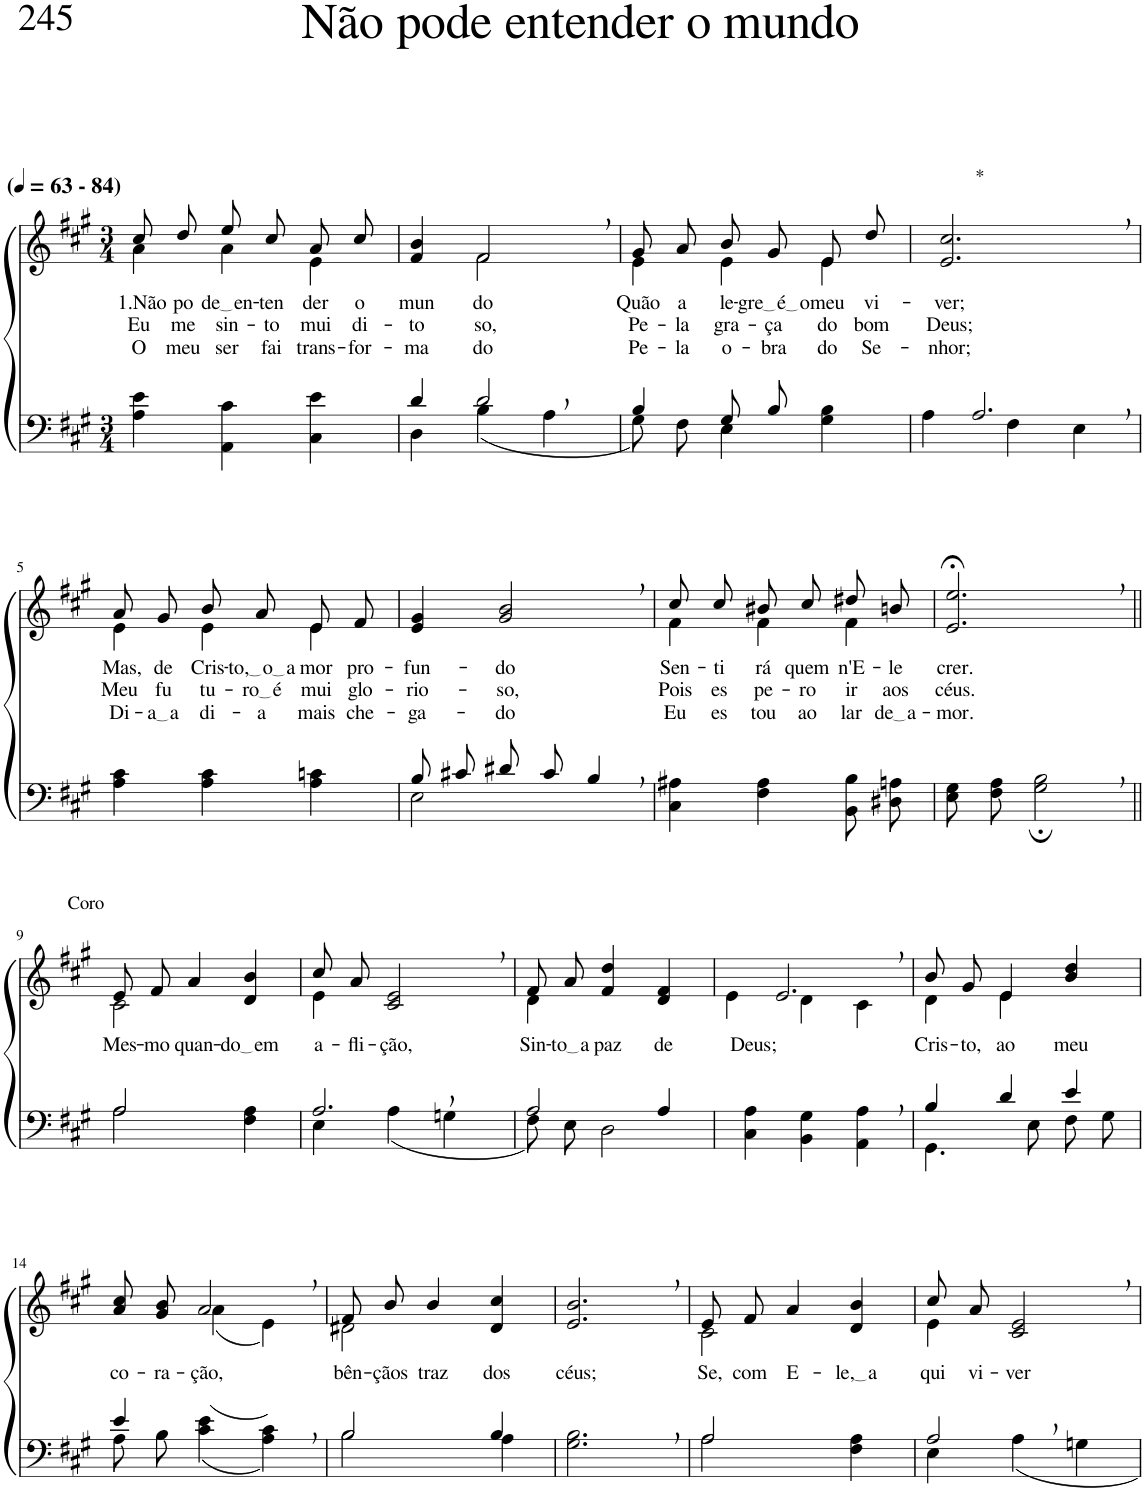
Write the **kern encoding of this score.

**kern	**kern	**text	**text	**text
*part2	*part1	*part1	*part1	*part1
*staff2	*staff1	*staff1	*staff1	*staff1
*I"Parte III e IV	*I"Parte I e II	*	*	*
*clefF4	*clefG2	*	*	*
*Trd1c2	*Trd1c2	*	*	*
*k[f#c#g#]	*k[f#c#g#]	*	*	*
*M3/4	*M3/4	*	*	*
*MM63	*MM63	*	*	*
=1	=1	=1	=1	=1
*	*^	*	*	*
!	!LO:TX:a:B:t=(	!	!	!	!
!	!LO:TX:a:B:t=- 84)	!	!	!	!
!	!	!	!LO:LY:b	!LO:LY:b	!LO:LY:b
4A\ 4e\	8cc#/L	4a\	1.Não	Eu	O
!	!	!	!LO:LY:b	!LO:LY:b	!LO:LY:b
.	8dd/J	.	po-	me	meu
!	!	!	!LO:LY:b	!LO:LY:b	!LO:LY:b
4AA\ 4c#\	8ee/L	4a\	de en	sin-	ser
!	!	!	!LO:LY:b	!LO:LY:b	!LO:LY:b
.	8cc#/J	.	ten-	-to	fai
!	!	!	!LO:LY:b	!LO:LY:b	!LO:LY:b
4C#\ 4e\	8a/L	4e\	-der	mui	trans-
!	!	!	!LO:LY:b	!LO:LY:b	!LO:LY:b
.	8cc#/J	.	o	di-	-for-
=2	=2	=2	=2	=2	=2
*^	*	*	*	*	*
!	!	!	!	!LO:LY:b	!LO:LY:b	!LO:LY:b
4d/	4D\	4f#/ 4b/	4ryy	mun-	-to-	-ma-
!	!	!	!	!LO:LY:b	!LO:LY:b	!LO:LY:b
2d,/	(4B\	2f#,/	2f#\	-do	so,	-do
.	4A\	.	.	.	.	.
=3	=3	=3	=3	=3	=3	=3
!	!	!	!	!LO:LY:b	!LO:LY:b	!LO:LY:b
4B/	8G#\L)	8g#/L	4e\	Quão	Pe-	Pe-
!	!	!	!	!LO:LY:b	!LO:LY:b	!LO:LY:b
.	8F#\J	8a/J	.	a-	-la	-la
!	!	!	!	!LO:LY:b	!LO:LY:b	!LO:LY:b
8G#/L	4E\	8b/L	4e\	-le-	gra-	o-
!	!	!	!	!LO:LY:b	!LO:LY:b	!LO:LY:b
8B/J	.	8g#/J	.	gre é o	-ça	-bra
!	!	!	!	!LO:LY:b	!LO:LY:b	!LO:LY:b
4ryy	4G#\ 4B\	8e/L	4e\	meu	do	do
!	!	!	!	!LO:LY:b	!LO:LY:b	!LO:LY:b
.	.	8dd/J	.	vi-	bom	Se-
*	*	*v	*v	*	*	*
=4	=4	=4	=4	=4	=4
!	!	!LO:TX:a:t=*	!	!	!
!	!	!	!LO:LY:b	!LO:LY:b	!LO:LY:b
2.A,/	4A\	2.e/, 2.cc#/,	-ver;	Deus;	-nhor;
.	4F#\	.	.	.	.
.	4E\	.	.	.	.
!!LO:LB:g=z
=5	=5	=5	=5	=5	=5
!	!	!	!LO:LY:b	!	!LO:LY:b
*	*	*^	*	*	*
!	!	!	!	!	!LO:LY:b	!
*v	*v	*	*	*	*	*
4A\ 4c#\	8a/L	4e\	.	Meu	Di-
!	!	!	!LO:LY:b	!LO:LY:b	!LO:LY:b
.	8g#/J	.	de	fu-	a a
!	!	!	!LO:LY:b	!	!LO:LY:b
!	!	!	!	!LO:LY:b	!
4A\ 4c#\	8b/L	4e\	.	tu-	di-
!	!	!	!LO:LY:b	!LO:LY:b	!LO:LY:b
.	8a/J	.	to, o a	ro é	-a
!	!	!	!LO:LY:b	!LO:LY:b	!LO:LY:b
4A\ 4cn\	8e/L	4e\	mor	-mui	mais
!	!	!	!LO:LY:b	!LO:LY:b	!LO:LY:b
.	8f#/J	.	pro-	glo-	che-
*	*v	*v	*	*	*
=6	=6	=6	=6	=6
*^	*	*	*	*
!	!	!	!LO:LY:b	!LO:LY:b	!LO:LY:b
8B/L	2E\	4e/ 4g#/	-fun-	-rio-	-ga-
8c#X/J	.	.	.	.	.
!	!	!	!LO:LY:b	!LO:LY:b	!LO:LY:b
8d#X/L	.	2g#/, 2b/,	-do	-so,	-do
8c#/J	.	.	.	.	.
4B,/	4ryy	.	.	.	.
=7	=7	=7	=7	=7	=7
*	*	*^	*	*	*
!	!	!	!	!LO:LY:b	!LO:LY:b	!LO:LY:b
*v	*v	*	*	*	*	*
4C#\ 4A#X\	8cc#/L	4f#\	Sen-	Pois	Eu
!	!	!	!LO:LY:b	!LO:LY:b	!LO:LY:b
.	8cc#/J	.	ti-	es-	es-
!	!	!	!LO:LY:b	!LO:LY:b	!LO:LY:b
4F#\ 4A#\	8b#X/L	4f#\	-rá	pe-	tou
!	!	!	!LO:LY:b	!LO:LY:b	!LO:LY:b
.	8cc#/J	.	quem	ro	ao
!	!	!	!	!	!LO:LY:b
!	!	!	!LO:LY:b	!LO:LY:b	!
8BB\ 8B\L	8dd#X/L	4f#\	n'E-	-ir	lar
!	!	!	!LO:LY:b	!LO:LY:b	!LO:LY:b
8D#X\ 8An\J	8bn/J	.	-le	aos	de a
*	*v	*v	*	*	*
=8	=8	=8	=8	=8
!	!	!LO:LY:b	!LO:LY:b	!LO:LY:b
8E\ 8G#\L	2.e/;<, 2.ee/;<,	crer.	céus.	-mor.
8F#\ 8A\J	.	.	.	.
2G#\;, 2B\;,	.	.	.	.
!!LO:LB:g=z
=9||	=9||	=9||	=9||	=9||
*^	*^	*	*	*
!	!	!LO:TX:a:t=Coro	!	!	!	!
!	!	!	!	!LO:LY:b	!	!
2A/	2A\	8e/L	2c#\	Mes-	.	.
!	!	!	!	!LO:LY:b	!	!
.	.	8f#/J	.	mo	.	.
!	!	!	!	!LO:LY:b	!	!
.	.	4a/	.	quan-	.	.
!	!	!	!	!LO:LY:b	!	!
4ryy	4F#\ 4A\	4d/ 4b/	4ryy	do em	.	.
=10	=10	=10	=10	=10	=10	=10
!	!	!	!	!LO:LY:b	!	!
2.A,/	4E\	8cc#/L	4e\	-a-	.	.
!	!	!	!	!LO:LY:b	!	!
.	.	8a/J	.	fli-	.	.
!	!	!	!	!LO:LY:b	!	!
.	(4A\	2c#/, 2e/,	2ryy	-ção,	.	.
.	4Gn\	.	.	.	.	.
=11	=11	=11	=11	=11	=11	=11
!	!	!	!	!LO:LY:b	!	!
2A/	8F#\L)	8f#/L	4d\	Sin-	.	.
!	!	!	!	!LO:LY:b	!	!
.	8E\J	8a/J	.	to a	.	.
!	!	!	!	!LO:LY:b	!	!
.	2D\	4f#/ 4dd/	2ryy	paz	.	.
!	!	!	!	!LO:LY:b	!	!
4A/	.	4d/ 4f#/	.	de	.	.
*v	*v	*	*	*	*	*
=12	=12	=12	=12	=12	=12
!	!	!	!LO:LY:b	!	!
4C#\ 4A\	2.e,/	4e\	-Deus;	.	.
4BB\ 4G#\	.	4d\	.	.	.
4AA\, 4A\,	.	4c#\	.	.	.
=13	=13	=13	=13	=13	=13
*^	*	*	*	*	*
!	!	!	!	!LO:LY:b	!	!
4B/	4.GG#\	8b/L	4d\	Cris-	.	.
!	!	!	!	!LO:LY:b	!	!
.	.	8g#/J	.	-to,	.	.
!	!	!	!	!LO:LY:b	!	!
4d/	.	4e/	4e\	ao	.	.
.	8E\	.	.	.	.	.
!	!	!	!	!LO:LY:b	!	!
4e/	8F#\L	4b/ 4dd/	4ryy	meu	.	.
.	8G#\J	.	.	.	.	.
!!LO:LB:g=z	!!
=14	=14	=14	=14	=14	=14	=14
!	!	!	!	!LO:LY:b	!	!
4e/	8A\L	8a/ 8cc#/L	4ryy	co-	.	.
!	!	!	!	!LO:LY:b	!	!
.	8B\J	8g#/ 8b/J	.	-ra-	.	.
!	!	!	!	!LO:LY:b	!	!
2ryy	((4c#\ 4e\	2a,/	(4a\	-ção,	.	.
.	4A\ 4c#\))	.	4e\)	.	.	.
=15	=15	=15	=15	=15	=15	=15
!	!	!	!	!LO:LY:b	!	!
2B/	2B\	8f#/L	2d#X\	bên-	.	.
!	!	!	!	!LO:LY:b	!	!
.	.	8b/J	.	çãos	.	.
!	!	!	!	!LO:LY:b	!	!
.	.	4b/	.	traz	.	.
!	!	!	!	!LO:LY:b	!	!
4B/	4A\	4d#/ 4cc#/	4ryy	dos	.	.
=16	=16	=16	=16	=16	=16	=16
!	!	!	!	!LO:LY:b	!	!
*v	*v	*	*	*	*	*
*	*v	*v	*	*	*
2.G#\, 2.B\,	2.e/, 2.b/,	céus;	.	.
=17	=17	=17	=17	=17
*^	*^	*	*	*
!	!	!	!	!LO:LY:b	!	!
2A/	2A\	8e/L	2c#\	-Se,	.	.
!	!	!	!	!LO:LY:b	!	!
.	.	8f#/J	.	com	.	.
!	!	!	!	!LO:LY:b	!	!
.	.	4a/	.	E-	.	.
!	!	!	!	!LO:LY:b	!	!
4ryy	4F#\ 4A\	4d/ 4b/	4ryy	le, a	.	.
=18	=18	=18	=18	=18	=18	=18
!	!	!	!	!LO:LY:b	!	!
2A,/	4E\	8cc#/L	4e\	qui	.	.
!	!	!	!	!LO:LY:b	!	!
.	.	8a/J	.	vi-	.	.
!	!	!	!	!LO:LY:b	!	!
.	4A\	2c#/, 2e/,	2ryy	-ver	.	.
4ryy	4Gn\	.	.	.	.	.
*v	*v	*	*	*	*	*
*	*v	*v	*	*	*
=	=	=	=	=
*-	*-	*-	*-	*-
